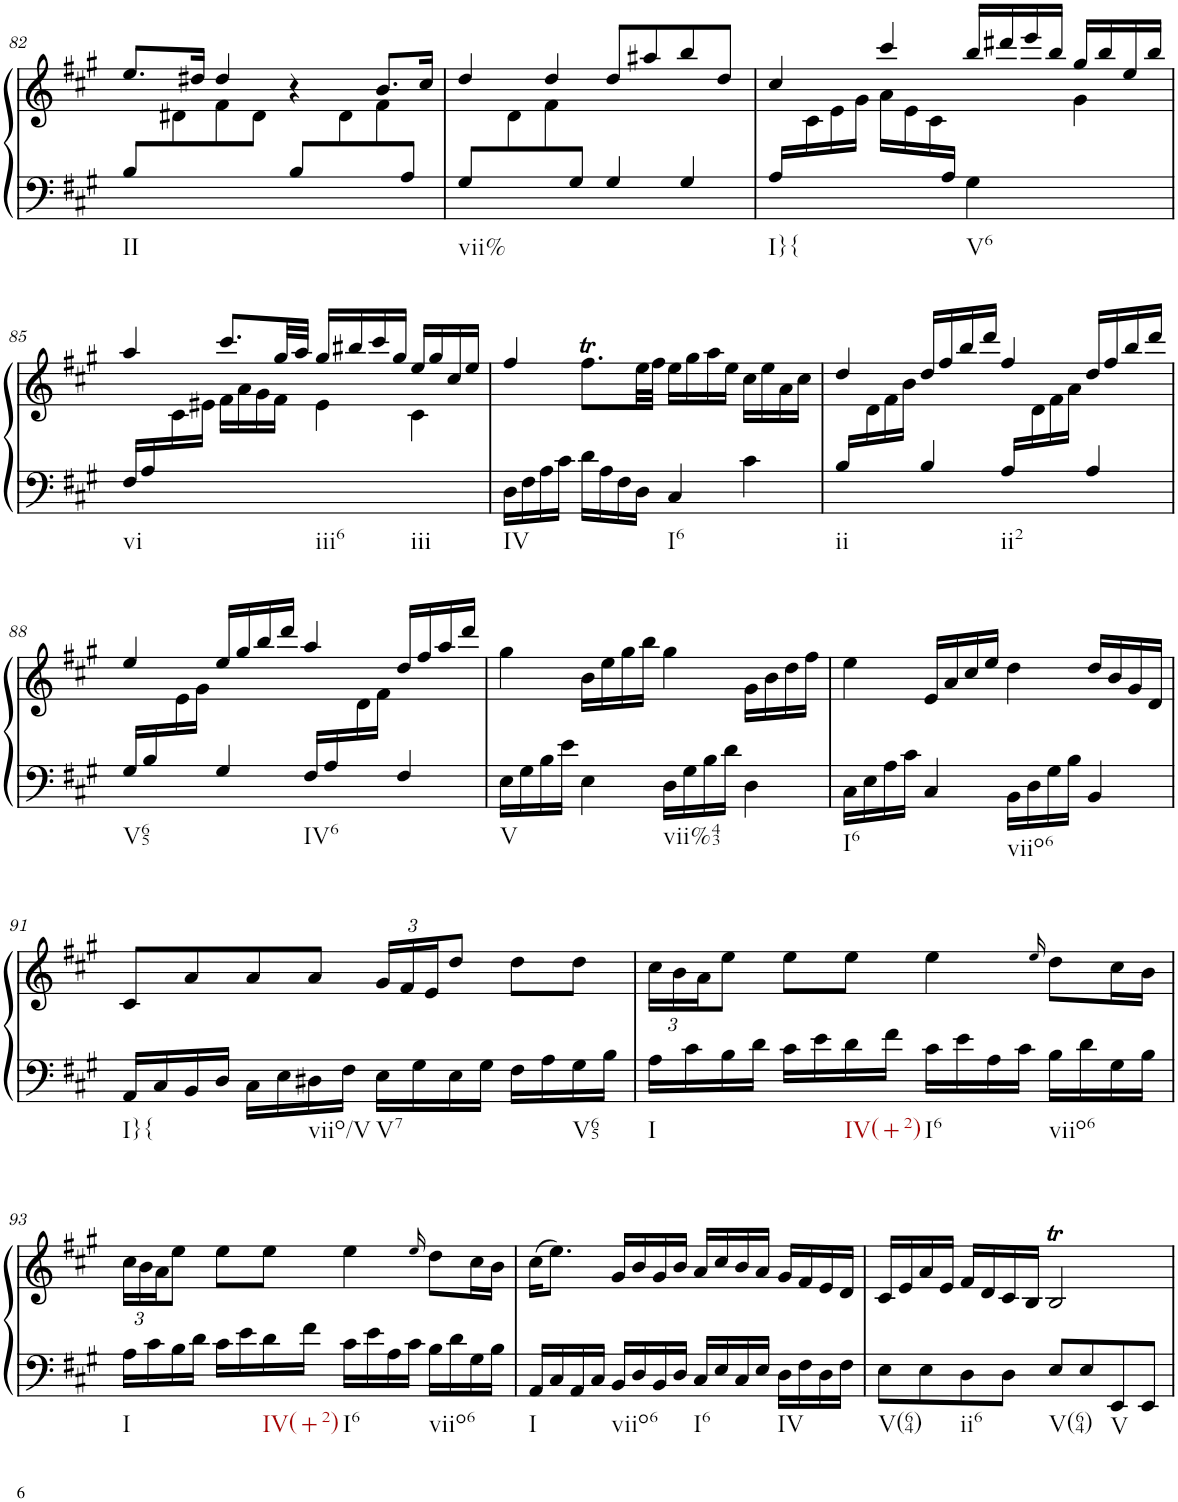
**kern	**kern
*part1	*part1
*staff2	*staff1
*I"Piano	*
*I'Pno.	*
!!LO:PB:g=z
*clefF4	*clefG2
*k[f#c#g#]	*k[f#c#g#]
*M4/4	*M4/4
*met(c)	*met(c)
=82	=82
*	*^
!LO:TX:b:t=II	!	!
8B/L	8.ee/L	8ryy
4.ryy	.	8d#X\
.	16dd#X/Jk	.
.	4dd#/	8f#\
.	.	8d#\J
8B/L	4r	8ryy
4ryy	.	8d#\
.	8.b/L	8f#\
8A/J	.	8ryy
.	16cc#/Jk	.
=83	=83	=83
!LO:TX:b:t=vii%	!	!
8G#/L	4dd/	8ryy
4ryy	.	8d\
.	4dd/	8f#\
8G#/J	.	2ryy
4G#/	8dd/L	.
.	8aa#X/	.
4G#/	8bb/	.
.	8dd/J	8ryy
=84	=84	=84
!LO:TX:b:t=I}{	!	!
16A/LL	4cc#/	16ryy
4.ryy	.	16c#\
.	.	16e\
.	.	16g#\JJ
.	4ccc#/	16a\LL
.	.	16e\
.	.	16c#\
16A/JJ	.	16ryy
!LO:TX:b:t=V6	!	!
*	*v	*v
4G#\	16bb/LL
.	16ddd#X/
.	16eee/
.	16bb/JJ
*	*^
4ryy	16gg#/LL	4g#\
.	16bb/	.
.	16ee/	.
.	16bb/JJ	.
!!LO:LB:g=z	!!
=85	=85	=85
!LO:TX:b:t=vi	!	!
16F#/LL	4aa/	8ryy
16A/	.	.
4.ryy	.	16c#\
.	.	16e#X\JJ
.	8.ccc#/L	16f#\LL
.	.	16a\
.	.	16g#\
.	32gg#/LL	16f#\JJ
.	32aa/JJJ	.
!LO:TX:b:t=iii6	!	!
4ryy	16gg#/LL	4e#\
.	16bb#X/	.
.	16ccc#/	.
.	16gg#/JJ	.
!LO:TX:b:t=iii	!	!
4ryy	16ee/LL	4c#\
.	16gg#/	.
.	16cc#/	.
.	16ee/JJ	.
*	*v	*v
=86	=86
!LO:TX:b:t=IV	!
16D\LL	4ff#/
16F#\	.
16A\	.
16c#\JJ	.
16d\LL	8.ff#T\L
16A\	.
16F#\	.
16D\JJ	32ee\LL
.	32ff#\JJJ
!LO:TX:b:t=I6	!
4C#/	16ee\LL
.	16gg#\
.	16aa\
.	16ee\JJ
4c#\	16cc#\LL
.	16ee\
.	16a\
.	16cc#\JJ
=87	=87
*	*^
!LO:TX:b:t=ii	!	!
16B/LL	4dd/	16ryy
8.ryy	.	16d\
.	.	16f#\
.	.	16b\JJ
4B/	16dd/LL	16ryy
*	*v	*v
.	16ff#/
.	16bb/
.	16ddd/JJ
!LO:TX:b:t=ii2	!
16A/LL	4ff#/
*	*^
8.ryy	.	16d\
.	.	16f#\
.	.	16a\JJ
4A/	16dd/LL	4ryy
.	16ff#/	.
.	16bb/	.
.	16ddd/JJ	.
!!LO:LB:g=z	!!
=88	=88	=88
!LO:TX:b:t=V65	!	!
16G#/LL	4ee/	8ryy
16B/	.	.
8ryy	.	16e\
.	.	16g#\JJ
4G#/	16ee/LL	4.ryy
.	16gg#/	.
.	16bb/	.
.	16ddd/JJ	.
!LO:TX:b:t=IV6	!	!
16F#/LL	4aa/	.
16A/	.	.
8ryy	.	16d\
.	.	16f#\JJ
4F#/	16dd/LL	4ryy
.	16ff#/	.
.	16aa/	.
.	16ddd/JJ	.
*	*v	*v
=89	=89
!LO:TX:b:t=V	!
16E\LL	4gg#\
16G#\	.
16B\	.
16e\JJ	.
4E\	16b\LL
.	16ee\
.	16gg#\
.	16bb\JJ
!LO:TX:b:t=vii%43	!
16D\LL	4gg#\
16G#\	.
16B\	.
16d\JJ	.
4D\	16g#\LL
.	16b\
.	16dd\
.	16ff#\JJ
=90	=90
!LO:TX:b:t=I6	!
16C#\LL	4ee\
16E\	.
16A\	.
16c#\JJ	.
4C#/	16e/LL
.	16a/
.	16cc#/
.	16ee/JJ
!LO:TX:b:t=viio6	!
16BB\LL	4dd\
16D\	.
16G#\	.
16B\JJ	.
4BB/	16dd/LL
.	16b/
.	16g#/
.	16d/JJ
!!LO:LB:g=z
=91	=91
!LO:TX:b:t=I}{	!
16AA/LL	8c#/L
16C#/	.
16BB/	8a/
16D/JJ	.
16C#\LL	8a/
16E\	.
!LO:TX:b:t=viio/V	!
16D#X\	8a/J
16F#\JJ	.
*	*Xbrackettup
!LO:TX:b:t=V7	!
16E\LL	24g#/LL
.	24f#/
16G#\	.
.	24e/J
16E\	8dd/J
16G#\JJ	.
16F#\LL	8dd\L
16A\	.
!LO:TX:b:t=V65	!
16G#\	8dd\J
16B\JJ	.
=92	=92
!LO:TX:b:t=I	!
16A\LL	24cc#\LL
.	24b\
16c#\	.
.	24a\J
16B\	8ee\J
16d\JJ	.
16c#\LL	8ee\L
16e\	.
!LO:TX:b:t=IV(+2)	!
16d\	8ee\J
16f#\JJ	.
!LO:TX:b:t=I6	!
16c#\LL	4ee\
16e\	.
16A\	.
16c#\JJ	.
.	16qee/
!LO:TX:b:t=viio6	!
16B\LL	8dd\L
16d\	.
16G#\	16cc#\L
16B\JJ	16b\JJ
!!LO:LB:g=z
=93	=93
!LO:TX:b:t=I	!
16A\LL	24cc#\LL
.	24b\
16c#\	.
.	24a\J
16B\	8ee\J
16d\JJ	.
16c#\LL	8ee\L
16e\	.
!LO:TX:b:t=IV(+2)	!
16d\	8ee\J
16f#\JJ	.
!LO:TX:b:t=I6	!
16c#\LL	4ee\
16e\	.
16A\	.
16c#\JJ	.
.	16qee/
!LO:TX:b:t=viio6	!
16B\LL	8dd\L
16d\	.
16G#\	16cc#\L
16B\JJ	16b\JJ
=94	=94
!LO:TX:b:t=I	!
16AA/LL	(16cc#\KL
16C#/	8.ee\J)
16AA/	.
16C#/JJ	.
!LO:TX:b:t=viio6	!
16BB/LL	16g#/LL
16D/	16b/
16BB/	16g#/
16D/JJ	16b/JJ
!LO:TX:b:t=I6	!
16C#/LL	16a/LL
16E/	16cc#/
16C#/	16b/
16E/JJ	16a/JJ
!LO:TX:b:t=IV	!
16D\LL	16g#/LL
16F#\	16f#/
16D\	16e/
16F#\JJ	16d/JJ
=95	=95
!LO:TX:b:t=V(64)	!
8E\L	16c#/LL
.	16e/
8E\	16a/
.	16e/JJ
!LO:TX:b:t=ii6	!
8D\	16f#/LL
.	16d/
8D\J	16c#/
.	16B/JJ
!LO:TX:b:t=V(64)	!
8E/L	2BT/
8E/	.
!LO:TX:b:t=V	!
8EE/	.
8EE/J	.
=	=
*-	*-
